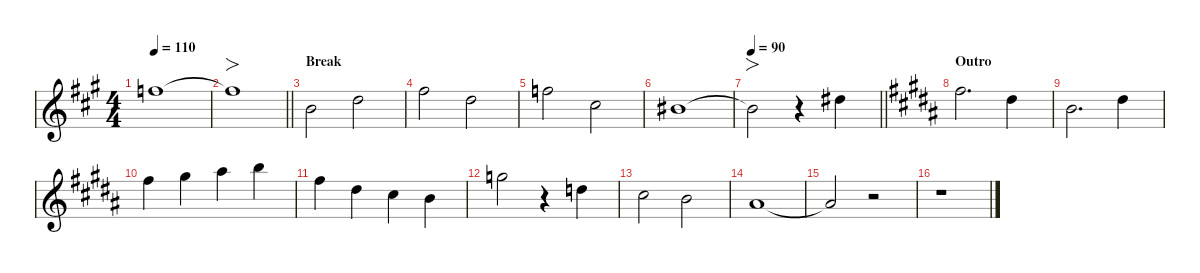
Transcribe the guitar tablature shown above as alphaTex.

\defaultSystemsLayout 4
\hideDynamics
\bracketExtendMode nobrackets
\singleTrackTrackNamePolicy hidden
\multiTrackTrackNamePolicy hidden
\firstSystemTrackNameMode fullname
\firstSystemTrackNameOrientation horizontal
\otherSystemsTrackNameOrientation horizontal
\track ("Alto Choir" "Choir") {multiBarRest instrument choiraahs}
\staff {score}
\tuning (E4 B3 G3 D3 A2 E2)
\ts (4 4)
\tempo 110
\clef g2
\ks a
13.1{acc forcenatural}.1{dy mf} |
\barLineRight lightlight
13.1{t acc forcenatural}.1{fo} |
\section ("" "Break")
16.3{acc forcenatural}.2 15.2{acc forcenatural}.2 |
14.1{acc #}.2 15.2{acc forcenatural}.2 |
13.1{acc forcenatural}.2 9.1{acc #}.2 |
8.1{acc #}.1 |
\tempo 90
\barLineRight lightlight
8.1{t acc #}.2{fo} r.4 11.1{acc #}.4 |
\section ("" "Outro")
\ks b
14.1{acc #}.2{d} 16.2{acc #}.4 |
16.3{acc forcenatural}.2{d} 16.2{acc #}.4 |
14.1{acc #}.4 16.1{acc #}.4 18.1{acc #}.4 19.1{acc forcenatural}.4 |
19.2{acc #}.4 20.3{acc #}.4 18.3{acc #}.4 16.3{acc forcenatural}.4 |
15.1{acc forcenatural}.2 r.4 10.1{acc forcenatural}.4 |
9.1{acc #}.2 7.1{acc forcenatural}.2 |
6.1{acc #}.1 |
6.1{t acc #}.2 r.2 |
r.1
